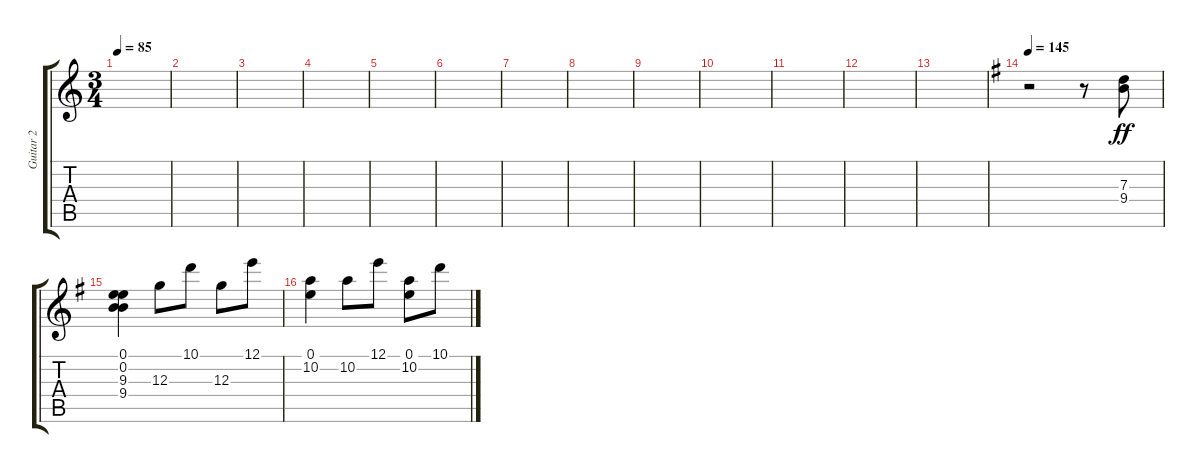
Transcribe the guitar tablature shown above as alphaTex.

\track ("Guitar 2" "Guitar 2") {instrument overdrivenguitar}
\staff {score tabs}
\tuning (E4 B3 G3 D3 A2 E2) {hide}
\ts (3 4)
\tempo 85
\clef g2
\ks c
|
|
|
|
|
|
|
|
|
|
|
|
|
\tempo 145
\ks g
r.2{volume 11 instrument acousticguitarsteel} r.8 (7.3 9.4).8{dy ff} |
(0.1 0.2 9.3 9.4).4 12.3.8 10.1.8 12.3.8 12.1.8 |
(0.1 10.2).4 10.2.8 12.1.8 (0.1 10.2).8 10.1.8
